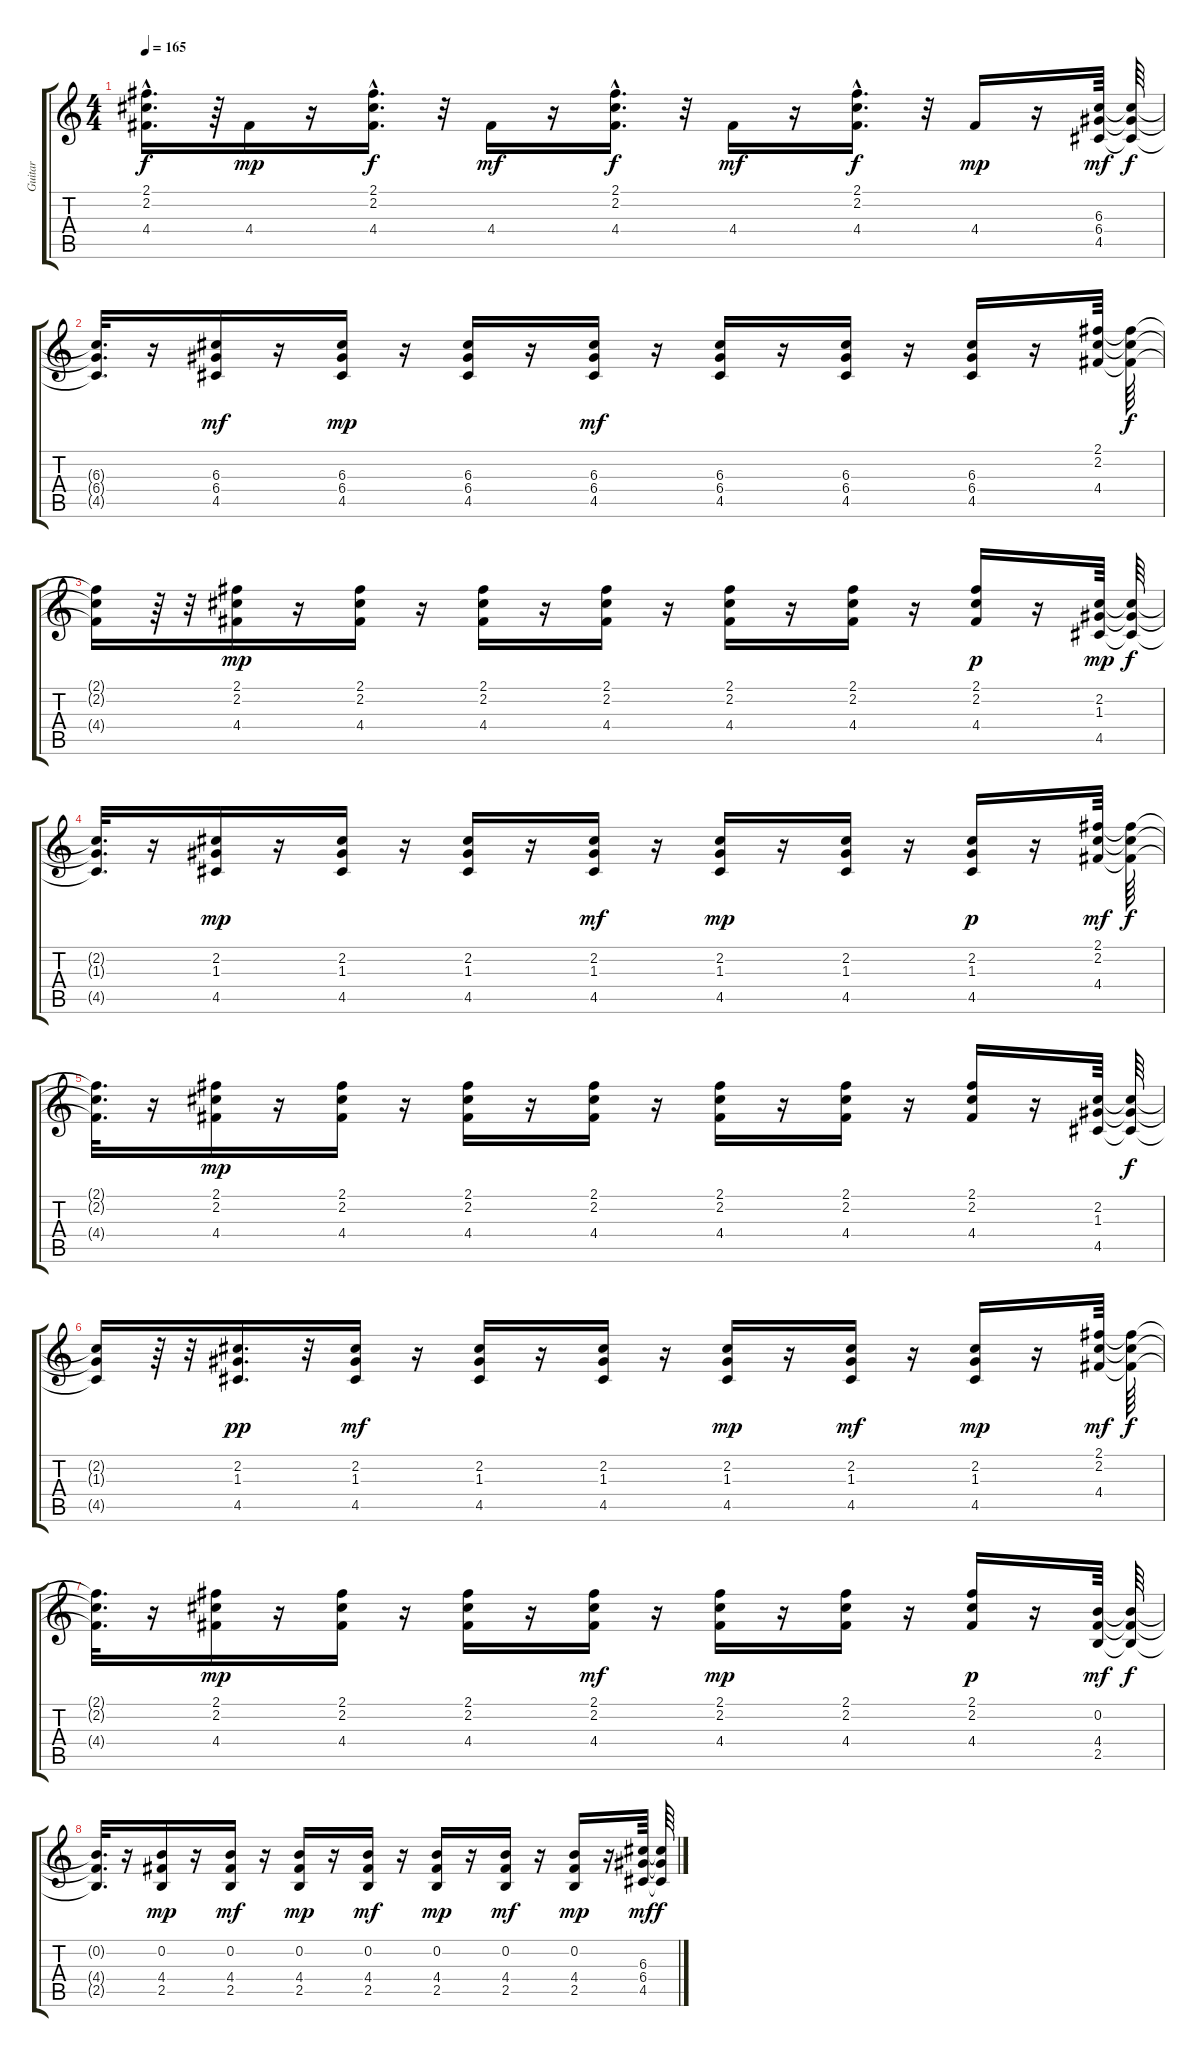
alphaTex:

\track ("Guitar" "Guitar") {instrument distortionguitar}
\staff {score tabs}
\tuning (E4 B3 G3 D3 A2 E2) {hide}
\ts (4 4)
\tempo 165
\clef g2
\ks c
(2.1{hac t} 2.2{hac t} 4.4{t}).16{d dy f} r.64 4.4.16{dy mp} r.16 (2.1{hac} 2.2{hac} 4.4).16{d dy f} r.32 4.4.16{dy mf} r.16 (2.1{hac} 2.2{hac} 4.4).16{d dy f} r.32 4.4.16{dy mf} r.16 (2.1{hac} 2.2{hac} 4.4).16{d dy f} r.32 4.4.16{dy mp} r.16 (6.3 6.4 4.5).64{dy mf} (6.3{t} 6.4{t} 4.5{t}).64{dy f} |
(6.3{t} 6.4{t} 4.5{t}).32{d} r.16 (6.3 6.4 4.5).16{dy mf} r.16 (6.3 6.4 4.5).16{dy mp} r.16 (6.3 6.4 4.5).16 r.16 (6.3 6.4 4.5).16{dy mf} r.16 (6.3 6.4 4.5).16 r.16 (6.3 6.4 4.5).16 r.16 (6.3 6.4 4.5).16 r.16 (2.1 2.2 4.4).64 (2.1{t} 2.2{t} 4.4{t}).64{dy f} |
(2.1{t} 2.2{t} 4.4{t}).16 r.64 r.32 (2.1 2.2 4.4).16{dy mp} r.16 (2.1 2.2 4.4).16 r.16 (2.1 2.2 4.4).16 r.16 (2.1 2.2 4.4).16 r.16 (2.1 2.2 4.4).16 r.16 (2.1 2.2 4.4).16 r.16 (2.1 2.2 4.4).16{dy p} r.16 (2.2 1.3 4.5).64{dy mp} (2.2{t} 1.3{t} 4.5{t}).64{dy f} |
(2.2{t} 1.3{t} 4.5{t}).32{d} r.16 (2.2 1.3 4.5).16{dy mp} r.16 (2.2 1.3 4.5).16 r.16 (2.2 1.3 4.5).16 r.16 (2.2 1.3 4.5).16{dy mf} r.16 (2.2 1.3 4.5).16{dy mp} r.16 (2.2 1.3 4.5).16 r.16 (2.2 1.3 4.5).16{dy p} r.16 (2.1 2.2 4.4).64{dy mf} (2.1{t} 2.2{t} 4.4{t}).64{dy f} |
(2.1{t} 2.2{t} 4.4{t}).32{d} r.16 (2.1 2.2 4.4).16{dy mp} r.16 (2.1 2.2 4.4).16 r.16 (2.1 2.2 4.4).16 r.16 (2.1 2.2 4.4).16 r.16 (2.1 2.2 4.4).16 r.16 (2.1 2.2 4.4).16 r.16 (2.1 2.2 4.4).16 r.16 (2.2 1.3 4.5).64 (2.2{t} 1.3{t} 4.5{t}).64{dy f} |
(2.2{t} 1.3{t} 4.5{t}).16 r.64 r.32 (2.2 1.3 4.5).16{d dy pp} r.32 (2.2 1.3 4.5).16{dy mf} r.16 (2.2 1.3 4.5).16 r.16 (2.2 1.3 4.5).16 r.16 (2.2 1.3 4.5).16{dy mp} r.16 (2.2 1.3 4.5).16{dy mf} r.16 (2.2 1.3 4.5).16{dy mp} r.16 (2.1 2.2 4.4).64{dy mf} (2.1{t} 2.2{t} 4.4{t}).64{dy f} |
(2.1{t} 2.2{t} 4.4{t}).32{d} r.16 (2.1 2.2 4.4).16{dy mp} r.16 (2.1 2.2 4.4).16 r.16 (2.1 2.2 4.4).16 r.16 (2.1 2.2 4.4).16{dy mf} r.16 (2.1 2.2 4.4).16{dy mp} r.16 (2.1 2.2 4.4).16 r.16 (2.1 2.2 4.4).16{dy p} r.16 (0.2 4.4 2.5).64{dy mf} (0.2{t} 4.4{t} 2.5{t}).64{dy f} |
(0.2{t} 4.4{t} 2.5{t}).32{d} r.16 (0.2 4.4 2.5).16{dy mp} r.16 (0.2 4.4 2.5).16{dy mf} r.16 (0.2 4.4 2.5).16{dy mp} r.16 (0.2 4.4 2.5).16{dy mf} r.16 (0.2 4.4 2.5).16{dy mp} r.16 (0.2 4.4 2.5).16{dy mf} r.16 (0.2 4.4 2.5).16{dy mp} r.16 (6.3 6.4 4.5).64{dy mf} (6.3{t} 6.4{t} 4.5{t}).64{dy f}
